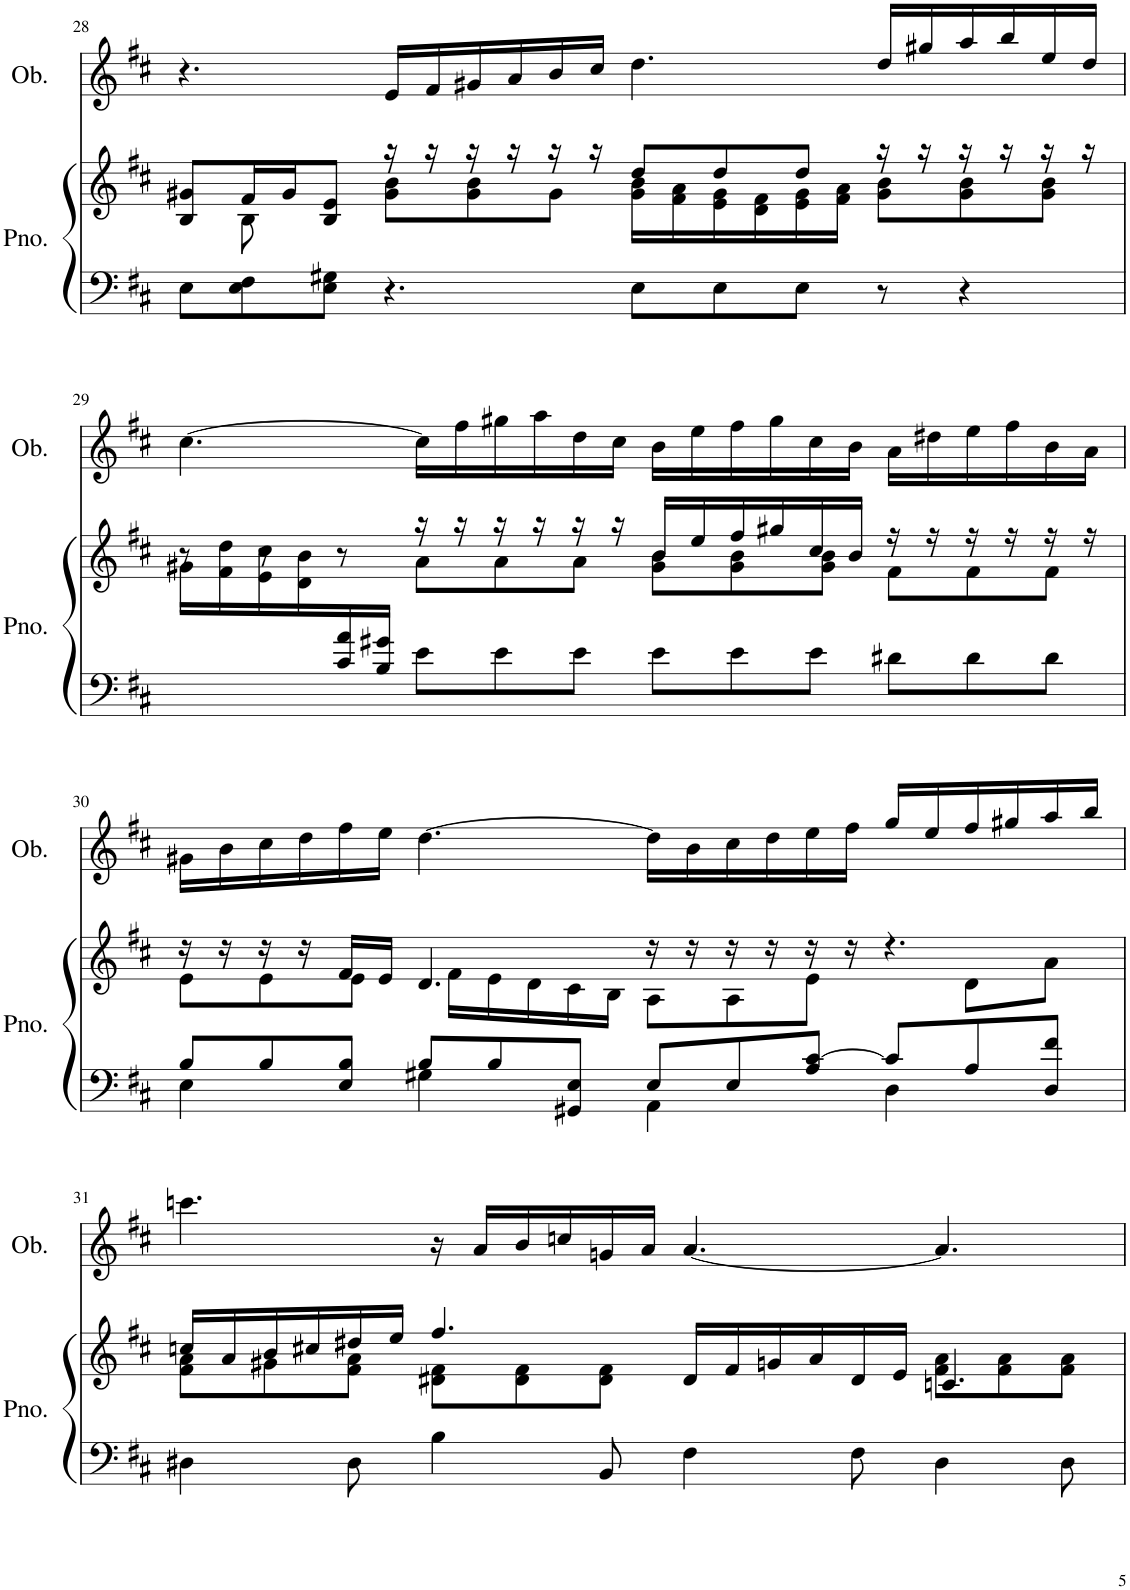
**kern	**kern	**kern
*part2	*part2	*part1
*staff3	*staff2	*staff1
*I"Piano	*	*I"Oboe
*I'Pno.	*	*I'Ob.
!!LO:PB:g=z
*clefF4	*clefG2	*clefG2
*k[f#c#]	*k[f#c#]	*k[f#c#]
*M12/8	*M12/8	*M12/8
=28	=28	=28
*	*^	*
8E\L	8B/ 8g#X/L	8ryy	4.r
8E\ 8F#\	16f#/L	8B\	.
.	16g#/J	.	.
8E\ 8G#X\J	8B/ 8e/J	8ryy	.
4.r	16r	8g#\ 8b\L	16e/LL
.	16r	.	16f#/
.	16r	8g#\ 8b\	16g#X/
.	16r	.	16a/
.	16r	8g#\J	16b/
.	16r	.	16cc#/JJ
8E\L	8dd/L	16g#\ 16b\LL	4.dd\
.	.	16f#\ 16a\	.
8E\	8dd/	16e\ 16g#\	.
.	.	16d\ 16f#\	.
8E\J	8dd/J	16e\ 16g#\	.
.	.	16f#\ 16a\JJ	.
8r	16r	8g#\ 8b\L	16dd/LL
.	16r	.	16gg#X/
4r	16r	8g#\ 8b\	16aa/
.	16r	.	16bb/
.	16r	8g#\ 8b\J	16ee/
.	16r	.	16dd/JJ
!!LO:LB:g=z
=29	=29	=29	=29
*	*	*^	*
4ryy	8r	4.ryy	16g#X\LL	[4.cc#\
.	.	.	16f#\ 16dd\	.
.	8r	.	16e\ 16cc#\	.
.	.	.	16d\ 16b\	.
16c#/ 16a/	8r	.	1ryy	.
16B/ 16g#X/JJ	.	.	.	.
8e\L	16r	8a\L	.	16cc#\LL]
.	16r	.	.	16ff#\
8e\	16r	8a\	.	16gg#X\
.	16r	.	.	16aa\
8e\J	16r	8a\J	.	16dd\
.	16r	.	.	16cc#\JJ
8e\L	16b/LL	8g#\ 8b\L	.	16b\LL
.	16ee/	.	.	16ee\
8e\	16ff#/	8g#\ 8b\	.	16ff#\
.	16gg#X/	.	.	16gg#\
8e\J	16cc#/	8g#\ 8b\J	.	16cc#\
.	16b/JJ	.	.	16b\JJ
8d#X\L	16r	8f#\L	.	16a\LL
.	16r	.	.	16dd#X\
8d#\	16r	8f#\	4ryy	16ee\
.	16r	.	.	16ff#\
8d#\J	16r	8f#\J	.	16b\
.	16r	.	.	16a\JJ
*	*	*v	*v	*
!!LO:LB:g=z
=30	=30	=30	=30
*^	*	*	*
8B/L	4E\	16r	8e\L	16g#X\LL
.	.	16r	.	16b\
8B/	.	16r	8e\	16cc#\
.	.	16r	.	16dd\
8E/ 8B/J	8ryy	16f#/LL	8e\J	16ff#\
.	.	16e/JJ	.	16ee\JJ
8B/L	4G#X\	4.d/	16ryy	[4.dd\
.	.	.	16f#\LL	.
8B/	.	.	16e\	.
.	.	.	16d\	.
8GG#X/ 8E/J	8ryy	.	16c#\	.
.	.	.	16B\JJ	.
8E/L	4AA\	16r	8A\L	16dd\LL]
.	.	16r	.	16b\
8E/	.	16r	8A\	16cc#\
.	.	16r	.	16dd\
8A/ [8c#/J	8ryy	16r	8e\J	16ee\
.	.	16r	.	16ff#\JJ
8c#/L]	4D\	4.r	8ryy	16gg/LL
.	.	.	.	16ee/
8A/	.	.	8d\L	16ff#/
.	.	.	.	16gg#X/
8D/ 8f#/J	8ryy	.	8a\J	16aa/
.	.	.	.	16bb/JJ
*v	*v	*	*	*
!!LO:LB:g=z
=31	=31	=31	=31
4D#X\	16ccn/LL	8f#\ 8a\L	4.cccn\
.	16a/	.	.
.	16b/	8g#X\	.
.	16cc#X/	.	.
8D#\	16dd#X/	8f#\ 8a\J	.
.	16ee/JJ	.	.
4B\	4.ff#/	8d#X\ 8f#\L	16r
.	.	.	16a/LL
.	.	8d#\ 8f#\	16b/
.	.	.	16ccn/
8BB/	.	8d#\ 8f#\J	16gn/
.	.	.	16a/JJ
4F#\	16d#/LL	4.ryy	[4.a/
.	16f#/	.	.
.	16gn/	.	.
.	16a/	.	.
8F#\	16d#/	.	.
.	16e/JJ	.	.
4D#\	4.cn/	8f#\ 8a\L	4.a/]
.	.	8f#\ 8a\	.
8D#\	.	8f#\ 8a\J	.
*	*v	*v	*
=	=	=
*-	*-	*-
